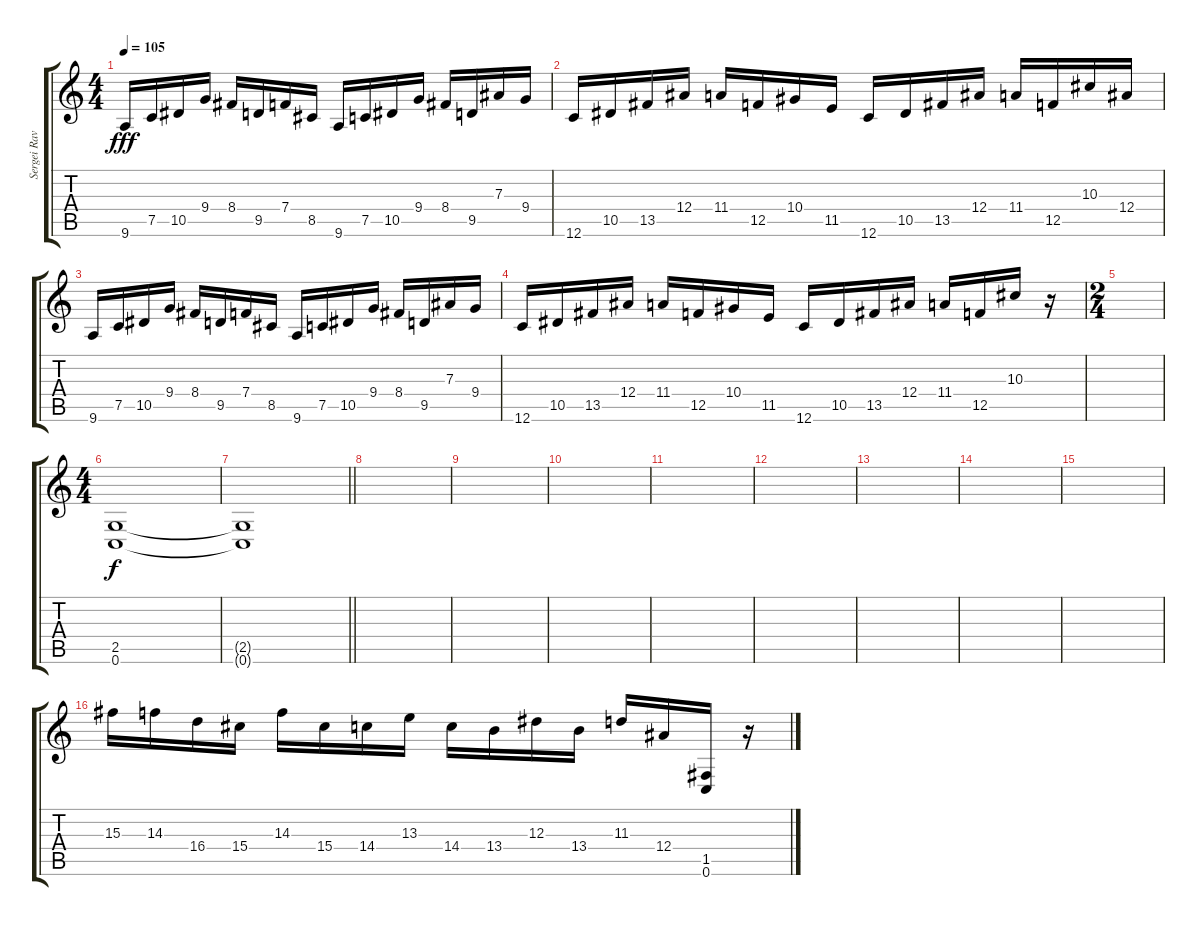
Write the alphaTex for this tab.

\track ("Sergei Ravinskiy" "Sergei Rav") {instrument distortionguitar}
\staff {score tabs}
\tuning (C4 G3 Eb3 Bb2 F2 C2) {hide}
\ts (4 4)
\tempo 105
\clef g2
\ks c
9.6.16{dy fff} 7.5.16 10.5.16 9.4.16 8.4.16 9.5.16 7.4.16 8.5.16 9.6.16 7.5.16 10.5.16 9.4.16 8.4.16 9.5.16 7.3.16 9.4.16 |
12.6.16 10.5.16 13.5.16 12.4.16 11.4.16 12.5.16 10.4.16 11.5.16 12.6.16 10.5.16 13.5.16 12.4.16 11.4.16 12.5.16 10.3.16 12.4.16 |
9.6.16 7.5.16 10.5.16 9.4.16 8.4.16 9.5.16 7.4.16 8.5.16 9.6.16 7.5.16 10.5.16 9.4.16 8.4.16 9.5.16 7.3.16 9.4.16 |
12.6.16 10.5.16 13.5.16 12.4.16 11.4.16 12.5.16 10.4.16 11.5.16 12.6.16 10.5.16 13.5.16 12.4.16 11.4.16 12.5.16 10.3.16 r.16 |
\ts (2 4)
|
\ts (4 4)
(2.5 0.6).1{dy f} |
\barLineRight lightlight
(2.5{t} 0.6{t}).1 |
\section ("" "")
|
|
|
|
|
|
|
|
15.3.16 14.3.16 16.4.16 15.4.16 14.3.16 15.4.16 14.4.16 13.3.16 14.4.16 13.4.16 12.3.16 13.4.16 11.3.16 12.4.16 (1.5 0.6).16 r.16
